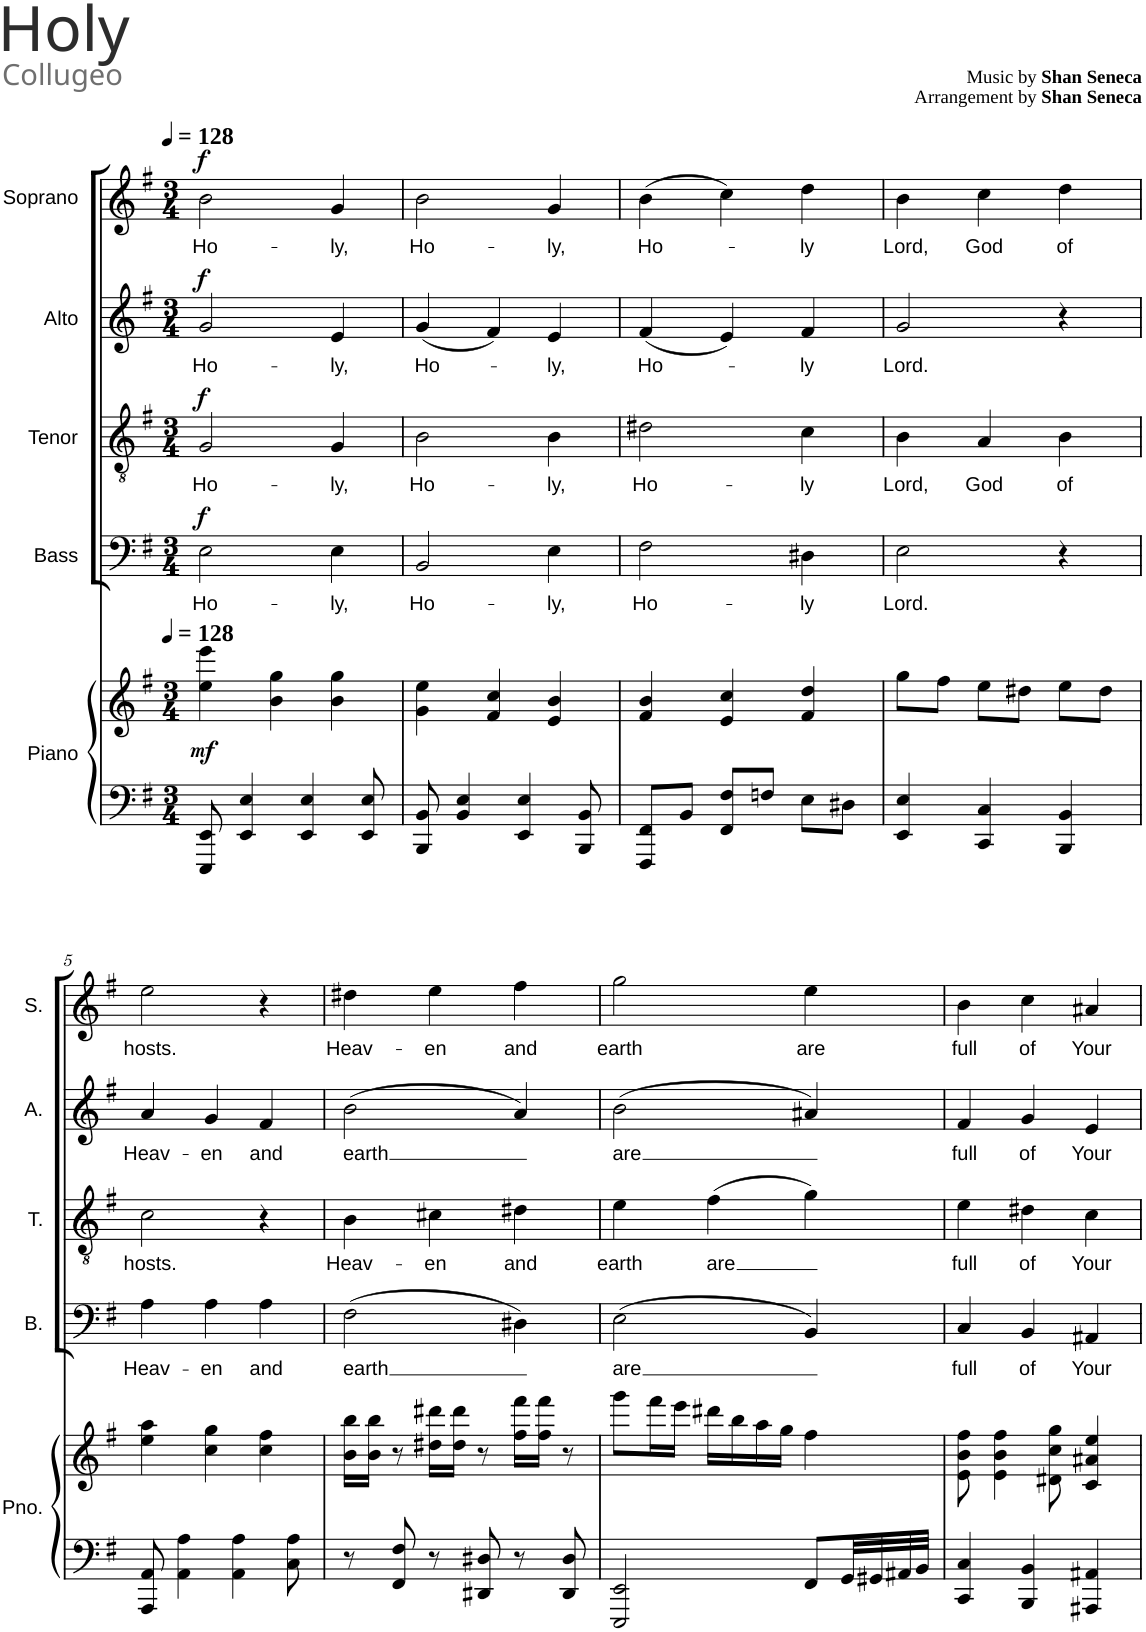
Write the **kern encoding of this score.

**kern	**kern	**dynam	**kern	**text	**dynam	**kern	**text	**dynam	**kern	**text	**dynam	**kern	**text	**dynam
*part5	*part5	*part5	*part4	*part4	*part4	*part3	*part3	*part3	*part2	*part2	*part2	*part1	*part1	*part1
*staff6	*staff5	*staff5/6	*staff4	*staff4	*staff4	*staff3	*staff3	*staff3	*staff2	*staff2	*staff2	*staff1	*staff1	*staff1
*I"Piano	*	*	*I"Bass	*	*	*I"Tenor	*	*	*I"Alto	*	*	*I"Soprano	*	*
*I'Pno.	*	*	*I'B.	*	*	*I'T.	*	*	*I'A.	*	*	*I'S.	*	*
*clefF4	*clefG2	*	*clefF4	*	*	*clefGv2	*	*	*clefG2	*	*	*clefG2	*	*
*k[f#]	*k[f#]	*	*k[f#]	*	*	*k[f#]	*	*	*k[f#]	*	*	*k[f#]	*	*
*M3/4	*M3/4	*	*M3/4	*	*	*M3/4	*	*	*M3/4	*	*	*M3/4	*	*
*MM128	*MM128	*	*MM128	*	*	*MM128	*	*	*MM128	*	*	*MM128	*	*
=1	=1	=1	=1	=1	=1	=1	=1	=1	=1	=1	=1	=1	=1	=1
!	!	!LO:DY:b	!	!LO:LY:b	!LO:DY:a	!	!LO:LY:b	!LO:DY:a	!	!LO:LY:b	!LO:DY:a	!	!LO:LY:b	!LO:DY:a
8EEE/ 8EE/	4ee\ 4eee\	mf	2E\	Ho-	f	2G/	Ho-	f	2g/	Ho-	f	2b\	Ho-	f
4EE/ 4E/	.	.	.	.	.	.	.	.	.	.	.	.	.	.
.	4b\ 4gg\	.	.	.	.	.	.	.	.	.	.	.	.	.
4EE/ 4E/	.	.	.	.	.	.	.	.	.	.	.	.	.	.
!	!	!	!	!LO:LY:b	!	!	!LO:LY:b	!	!	!LO:LY:b	!	!	!LO:LY:b	!
.	4b\ 4gg\	.	4E\	-ly,	.	4G/	-ly,	.	4e/	-ly,	.	4g/	-ly,	.
8EE/ 8E/	.	.	.	.	.	.	.	.	.	.	.	.	.	.
=2	=2	=2	=2	=2	=2	=2	=2	=2	=2	=2	=2	=2	=2	=2
!	!	!	!	!LO:LY:b	!	!	!LO:LY:b	!	!	!LO:LY:b	!	!	!LO:LY:b	!
8BBB/ 8BB/	4g\ 4ee\	.	2BB/	Ho-	.	2B\	Ho-	.	(4g/	Ho-	.	2b\	Ho-	.
4BB/ 4E/	.	.	.	.	.	.	.	.	.	.	.	.	.	.
.	4f#/ 4cc/	.	.	.	.	.	.	.	4f#/)	.	.	.	.	.
4EE/ 4E/	.	.	.	.	.	.	.	.	.	.	.	.	.	.
!	!	!	!	!LO:LY:b	!	!	!LO:LY:b	!	!	!LO:LY:b	!	!	!LO:LY:b	!
.	4e/ 4b/	.	4E\	-ly,	.	4B\	-ly,	.	4e/	-ly,	.	4g/	-ly,	.
8BBB/ 8BB/	.	.	.	.	.	.	.	.	.	.	.	.	.	.
=3	=3	=3	=3	=3	=3	=3	=3	=3	=3	=3	=3	=3	=3	=3
!	!	!	!	!LO:LY:b	!	!	!LO:LY:b	!	!	!LO:LY:b	!	!	!LO:LY:b	!
8FFF#/ 8FF#/L	4f#/ 4b/	.	2F#\	Ho-	.	2d#X\	Ho-	.	(4f#/	Ho-	.	(4b\	Ho-	.
8BB/J	.	.	.	.	.	.	.	.	.	.	.	.	.	.
8FF#/ 8F#/L	4e/ 4cc/	.	.	.	.	.	.	.	4e/)	.	.	4cc\)	.	.
8Fn/J	.	.	.	.	.	.	.	.	.	.	.	.	.	.
!	!	!	!	!LO:LY:b	!	!	!LO:LY:b	!	!	!LO:LY:b	!	!	!LO:LY:b	!
8E\L	4f#/ 4dd/	.	4D#X\	-ly	.	4c\	-ly	.	4f#/	-ly	.	4dd\	-ly	.
8D#X\J	.	.	.	.	.	.	.	.	.	.	.	.	.	.
=4	=4	=4	=4	=4	=4	=4	=4	=4	=4	=4	=4	=4	=4	=4
!	!	!	!	!LO:LY:b	!	!	!LO:LY:b	!	!	!LO:LY:b	!	!	!LO:LY:b	!
4EE/ 4E/	8gg\L	.	2E\	Lord.	.	4B\	Lord,	.	2g/	Lord.	.	4b\	Lord,	.
.	8ff#\J	.	.	.	.	.	.	.	.	.	.	.	.	.
!	!	!	!	!	!	!	!LO:LY:b	!	!	!	!	!	!LO:LY:b	!
4CC/ 4C/	8ee\L	.	.	.	.	4A/	God	.	.	.	.	4cc\	God	.
.	8dd#X\J	.	.	.	.	.	.	.	.	.	.	.	.	.
!	!	!	!	!	!	!	!LO:LY:b	!	!	!	!	!	!LO:LY:b	!
4BBB/ 4BB/	8ee\L	.	4r	.	.	4B\	of	.	4r	.	.	4dd\	of	.
.	8dd#\J	.	.	.	.	.	.	.	.	.	.	.	.	.
!!LO:LB:g=z
=5	=5	=5	=5	=5	=5	=5	=5	=5	=5	=5	=5	=5	=5	=5
!	!	!	!	!LO:LY:b	!	!	!LO:LY:b	!	!	!LO:LY:b	!	!	!LO:LY:b	!
8AAA/ 8AA/	4ee\ 4aa\	.	4A\	Heav-	.	2c\	hosts.	.	4a/	Heav-	.	2ee\	hosts.	.
4AA\ 4A\	.	.	.	.	.	.	.	.	.	.	.	.	.	.
!	!	!	!	!LO:LY:b	!	!	!	!	!	!LO:LY:b	!	!	!	!
.	4cc\ 4gg\	.	4A\	-en	.	.	.	.	4g/	-en	.	.	.	.
4AA\ 4A\	.	.	.	.	.	.	.	.	.	.	.	.	.	.
!	!	!	!	!LO:LY:b	!	!	!	!	!	!LO:LY:b	!	!	!	!
.	4cc\ 4ff#\	.	4A\	and	.	4r	.	.	4f#/	and	.	4r	.	.
8C\ 8A\	.	.	.	.	.	.	.	.	.	.	.	.	.	.
=6	=6	=6	=6	=6	=6	=6	=6	=6	=6	=6	=6	=6	=6	=6
!	!	!	!	!LO:LY:b	!	!	!LO:LY:b	!	!	!LO:LY:b	!	!	!LO:LY:b	!
8r	16b\ 16bb\LL	.	(2F#\	earth	.	4B\	Heav-	.	(2b\	earth	.	4dd#X\	Heav-	.
.	16b\ 16bb\JJ	.	.	.	.	.	.	.	.	.	.	.	.	.
8FF#/ 8F#/	8r	.	.	.	.	.	.	.	.	.	.	.	.	.
!	!	!	!	!	!	!	!LO:LY:b	!	!	!	!	!	!LO:LY:b	!
8r	16dd#X\ 16ddd#X\LL	.	.	.	.	4c#X\	-en	.	.	.	.	4ee\	-en	.
.	16dd#\ 16ddd#\JJ	.	.	.	.	.	.	.	.	.	.	.	.	.
8DD#X/ 8D#X/	8r	.	.	.	.	.	.	.	.	.	.	.	.	.
!	!	!	!	!	!	!	!LO:LY:b	!	!	!	!	!	!LO:LY:b	!
8r	16ff#\ 16fff#\LL	.	4D#X\)	.	.	4d#X\	and	.	4a/)	.	.	4ff#\	and	.
.	16ff#\ 16fff#\JJ	.	.	.	.	.	.	.	.	.	.	.	.	.
8DD#/ 8D#/	8r	.	.	.	.	.	.	.	.	.	.	.	.	.
=7	=7	=7	=7	=7	=7	=7	=7	=7	=7	=7	=7	=7	=7	=7
!	!	!	!	!LO:LY:b	!	!	!LO:LY:b	!	!	!LO:LY:b	!	!	!LO:LY:b	!
2EEE/ 2EE/	8ggg\L	.	(2E\	are	.	4e\	earth	.	(2b\	are	.	2gg\	earth	.
.	16fff#\L	.	.	.	.	.	.	.	.	.	.	.	.	.
.	16eee\JJ	.	.	.	.	.	.	.	.	.	.	.	.	.
!	!	!	!	!	!	!	!LO:LY:b	!	!	!	!	!	!	!
.	16ddd#X\LL	.	.	.	.	(4f#\	are	.	.	.	.	.	.	.
.	16bb\	.	.	.	.	.	.	.	.	.	.	.	.	.
.	16aa\	.	.	.	.	.	.	.	.	.	.	.	.	.
.	16gg\JJ	.	.	.	.	.	.	.	.	.	.	.	.	.
!	!	!	!	!	!	!	!	!	!	!	!	!	!LO:LY:b	!
8FF#/L	4ff#\	.	4BB/)	.	.	4g\)	.	.	4a#X/)	.	.	4ee\	are	.
32GG/LL	.	.	.	.	.	.	.	.	.	.	.	.	.	.
32GG#X/	.	.	.	.	.	.	.	.	.	.	.	.	.	.
32AA#X/	.	.	.	.	.	.	.	.	.	.	.	.	.	.
32BB/JJJ	.	.	.	.	.	.	.	.	.	.	.	.	.	.
=8	=8	=8	=8	=8	=8	=8	=8	=8	=8	=8	=8	=8	=8	=8
!	!	!	!	!LO:LY:b	!	!	!LO:LY:b	!	!	!LO:LY:b	!	!	!LO:LY:b	!
4CC/ 4C/	8e\ 8b\ 8ff#\	.	4C/	full	.	4e\	full	.	4f#/	full	.	4b\	full	.
.	4e\ 4b\ 4ff#\	.	.	.	.	.	.	.	.	.	.	.	.	.
!	!	!	!	!LO:LY:b	!	!	!LO:LY:b	!	!	!LO:LY:b	!	!	!LO:LY:b	!
4BBB/ 4BB/	.	.	4BB/	of	.	4d#X\	of	.	4g/	of	.	4cc\	of	.
.	8d#X\ 8cc\ 8gg\	.	.	.	.	.	.	.	.	.	.	.	.	.
!	!	!	!	!LO:LY:b	!	!	!LO:LY:b	!	!	!LO:LY:b	!	!	!LO:LY:b	!
4AAA#X/ 4AA#X/	4c/ 4a#X/ 4ee/	.	4AA#X/	Your	.	4c\	Your	.	4e/	Your	.	4a#X/	Your	.
=	=	=	=	=	=	=	=	=	=	=	=	=	=	=
*-	*-	*-	*-	*-	*-	*-	*-	*-	*-	*-	*-	*-	*-	*-
